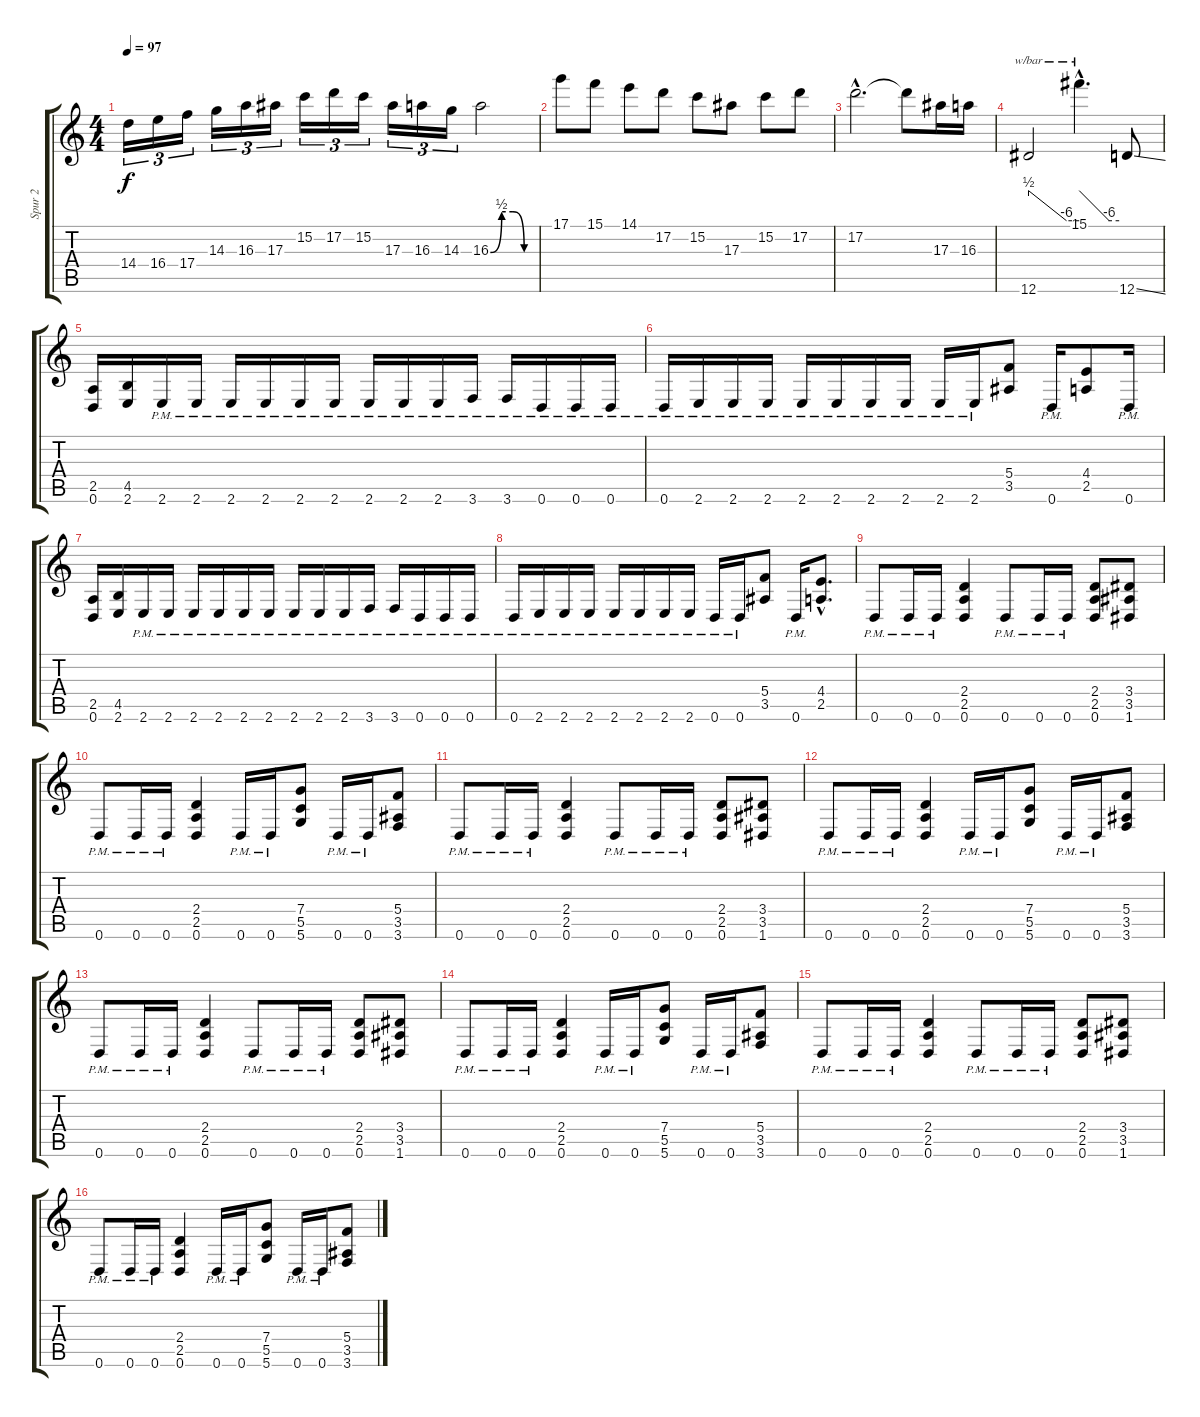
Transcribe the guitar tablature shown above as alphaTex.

\track ("Spur 2" "Spur 2") {instrument distortionguitar}
\staff {score tabs}
\tuning (D4 A3 F3 C3 G2 D2) {hide}
\ts (4 4)
\tempo 97
\clef g2
\ks c
14.4.16{tu (3 2) dy f} 16.4.16{tu (3 2)} 17.4.16{tu (3 2)} 14.3.16{tu (3 2)} 16.3.16{tu (3 2)} 17.3.16{tu (3 2)} 15.2.16{tu (3 2)} 17.2.16{tu (3 2)} 15.2.16{tu (3 2)} 17.3.16{tu (3 2)} 16.3.16{tu (3 2)} 14.3.16{tu (3 2)} 16.3{be (custom 0 0 15 2 30 2 45 0 60 0)}.2 |
17.1.8 15.1.8 14.1.8 17.2.8 15.2.8 17.3.8 15.2.8 17.2.8 |
17.2{hac}.2{d} 17.2{t}.8 17.3.16 16.3.16 |
12.6.2{tbe (custom default 0 2 45 -24 60 -24)} 15.1{hac}.4{d tbe (custom default 0 2 45 -24 60 -24)} 12.6{ss}.8 |
(2.5 0.6).16 (4.5 2.6).16 2.6{pm}.16 2.6{pm}.16 2.6{pm}.16 2.6{pm}.16 2.6{pm}.16 2.6{pm}.16 2.6{pm}.16 2.6{pm}.16 2.6{pm}.16 3.6{pm}.16 3.6{pm}.16 0.6{pm}.16 0.6{pm}.16 0.6{pm}.16 |
0.6{pm}.16 2.6{pm}.16 2.6{pm}.16 2.6{pm}.16 2.6{pm}.16 2.6{pm}.16 2.6{pm}.16 2.6{pm}.16 2.6{pm}.16 2.6{pm}.16 (5.4 3.5).8 0.6{pm}.16 (4.4 2.5).8 0.6{pm}.16 |
(2.5 0.6).16 (4.5 2.6).16 2.6{pm}.16 2.6{pm}.16 2.6{pm}.16 2.6{pm}.16 2.6{pm}.16 2.6{pm}.16 2.6{pm}.16 2.6{pm}.16 2.6{pm}.16 3.6{pm}.16 3.6{pm}.16 0.6{pm}.16 0.6{pm}.16 0.6{pm}.16 |
0.6{pm}.16 2.6{pm}.16 2.6{pm}.16 2.6{pm}.16 2.6{pm}.16 2.6{pm}.16 2.6{pm}.16 2.6{pm}.16 0.6{pm}.16 0.6{pm}.16 (5.4 3.5).8 0.6{pm}.16 (4.4{hac} 2.5{hac}).8{d} |
0.6{pm}.8 0.6{pm}.16 0.6{pm}.16 (2.4 2.5 0.6).4 0.6{pm}.8 0.6{pm}.16 0.6{pm}.16 (2.4 2.5 0.6).8 (3.4 3.5 1.6).8 |
0.6{pm}.8 0.6{pm}.16 0.6{pm}.16 (2.4 2.5 0.6).4 0.6{pm}.16 0.6{pm}.16 (7.4 5.5 5.6).8 0.6{pm}.16 0.6{pm}.16 (5.4 3.5 3.6).8 |
0.6{pm}.8 0.6{pm}.16 0.6{pm}.16 (2.4 2.5 0.6).4 0.6{pm}.8 0.6{pm}.16 0.6{pm}.16 (2.4 2.5 0.6).8 (3.4 3.5 1.6).8 |
0.6{pm}.8 0.6{pm}.16 0.6{pm}.16 (2.4 2.5 0.6).4 0.6{pm}.16 0.6{pm}.16 (7.4 5.5 5.6).8 0.6{pm}.16 0.6{pm}.16 (5.4 3.5 3.6).8 |
0.6{pm}.8 0.6{pm}.16 0.6{pm}.16 (2.4 2.5 0.6).4 0.6{pm}.8 0.6{pm}.16 0.6{pm}.16 (2.4 2.5 0.6).8 (3.4 3.5 1.6).8 |
0.6{pm}.8 0.6{pm}.16 0.6{pm}.16 (2.4 2.5 0.6).4 0.6{pm}.16 0.6{pm}.16 (7.4 5.5 5.6).8 0.6{pm}.16 0.6{pm}.16 (5.4 3.5 3.6).8 |
0.6{pm}.8 0.6{pm}.16 0.6{pm}.16 (2.4 2.5 0.6).4 0.6{pm}.8 0.6{pm}.16 0.6{pm}.16 (2.4 2.5 0.6).8 (3.4 3.5 1.6).8 |
0.6{pm}.8 0.6{pm}.16 0.6{pm}.16 (2.4 2.5 0.6).4 0.6{pm}.16 0.6{pm}.16 (7.4 5.5 5.6).8 0.6{pm}.16 0.6{pm}.16 (5.4 3.5 3.6).8
